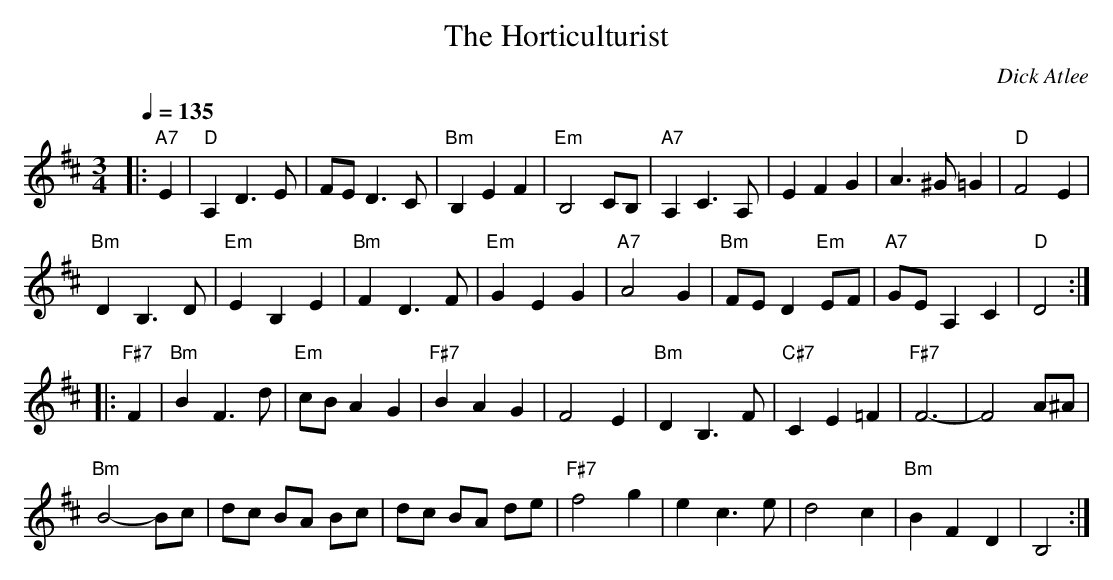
X:1
T:The Horticulturist
M:3/4
L:1/8
Q:1/4=135
C:Dick Atlee
K:D
|: "A7" E2 | "D" A,2 D3 E | FE D3 C | "Bm" B,2 E2 F2 | "Em" B,4 CB, |
"A7" A,2 C3 A, | E2 F2 G2 | A3 ^G =G2 | "D" F4 E2 | !
"Bm" D2 B,3 D | "Em" E2 B,2 E2 | "Bm" F2 D3 F | "Em" G2 E2 G2 |
"A7" A4 G2 | "Bm" FE D2 "Em" EF | "A7" GE A,2 C2 | "D" D4 :| !
|: "F#7" F2 | "Bm" B2 F3 d | "Em" cB A2 G2 | "F#7" B2 A2 G2 | F4 E2 |
"Bm" D2 B,3 F | "C#7" C2 E2 =F2 | "F#7" F6- | F4 A^A | !
"Bm" B4-Bc | dc BA Bc | dc BA de | "F#7" f4 g2 |
e2 c3 e | d4 c2 | "Bm" B2 F2 D2 | B,4 :|
